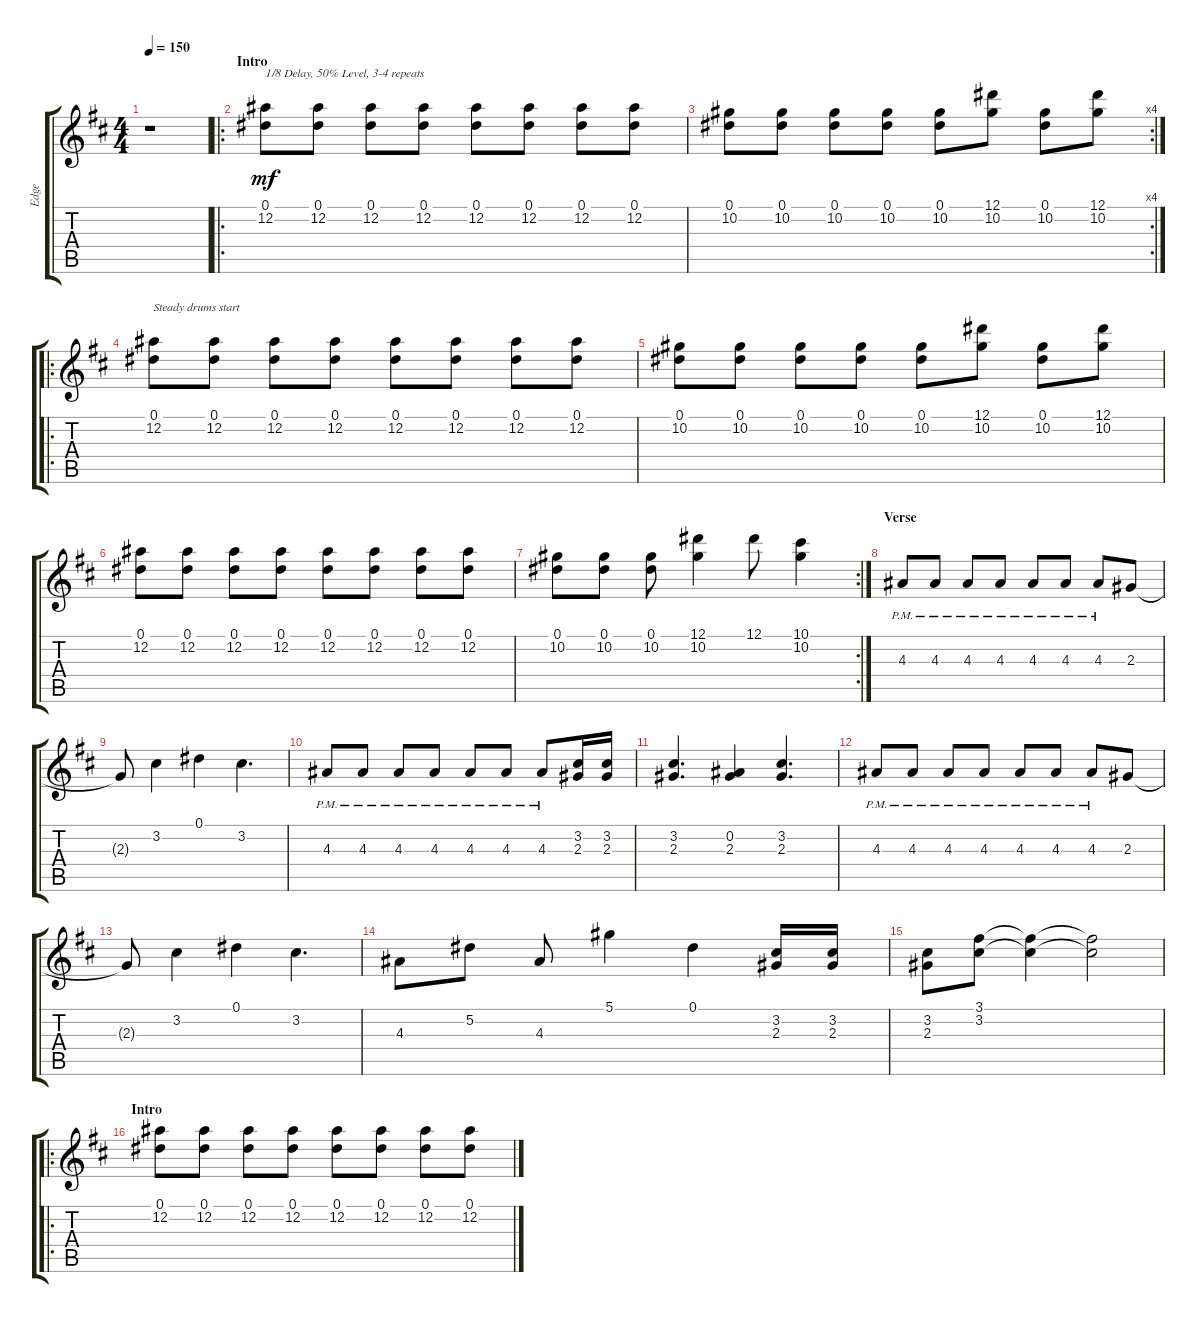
\track ("Edge" "Edge") {instrument overdrivenguitar}
\staff {score tabs}
\tuning (Eb4 Bb3 Gb3 Db3 Ab2 Eb2) {hide}
\ts (4 4)
\tempo 150
\clef g2
\ks d
r.1{dy mf instrument overdrivenguitar} |
\ro
\section ("" "Intro")
(0.1 12.2).8{txt "1/8 Delay, 50% Level, 3-4 repeats"} (0.1 12.2).8 (0.1 12.2).8 (0.1 12.2).8 (0.1 12.2).8 (0.1 12.2).8 (0.1 12.2).8 (0.1 12.2).8 |
\rc 4
(0.1 10.2).8 (0.1 10.2).8 (0.1 10.2).8 (0.1 10.2).8 (0.1 10.2).8 (12.1 10.2).8 (0.1 10.2).8 (12.1 10.2).8 |
\ro
(0.1 12.2).8{txt "Steady drums start"} (0.1 12.2).8 (0.1 12.2).8 (0.1 12.2).8 (0.1 12.2).8 (0.1 12.2).8 (0.1 12.2).8 (0.1 12.2).8 |
(0.1 10.2).8 (0.1 10.2).8 (0.1 10.2).8 (0.1 10.2).8 (0.1 10.2).8 (12.1 10.2).8 (0.1 10.2).8 (12.1 10.2).8 |
(0.1 12.2).8 (0.1 12.2).8 (0.1 12.2).8 (0.1 12.2).8 (0.1 12.2).8 (0.1 12.2).8 (0.1 12.2).8 (0.1 12.2).8 |
\rc 2
(0.1 10.2).8 (0.1 10.2).8 (0.1 10.2).8 (12.1 10.2).4 12.1.8 (10.1 10.2).4 |
\section ("" "Verse")
4.3{pm}.8 4.3{pm}.8 4.3{pm}.8 4.3{pm}.8 4.3{pm}.8 4.3{pm}.8 4.3{pm}.8 2.3.8 |
2.3{t}.8 3.2.4 0.1.4 3.2.4{d} |
4.3{pm}.8 4.3{pm}.8 4.3{pm}.8 4.3{pm}.8 4.3{pm}.8 4.3{pm}.8 4.3{pm}.8 (3.2 2.3).16 (3.2 2.3).16 |
(3.2 2.3).4{d} (0.2 2.3).4 (3.2 2.3).4{d} |
4.3{pm}.8 4.3{pm}.8 4.3{pm}.8 4.3{pm}.8 4.3{pm}.8 4.3{pm}.8 4.3{pm}.8 2.3.8 |
2.3{t}.8 3.2.4 0.1.4 3.2.4{d} |
4.3.8 5.2.8 4.3.8 5.1.4 0.1.4 (3.2 2.3).16 (3.2 2.3).16 |
(3.2 2.3).8 (3.1 3.2).8 (3.1{t} 3.2{t}).4 (3.1{t} 3.2{t}).2 |
\ro
\section ("" "Intro")
(0.1 12.2).8 (0.1 12.2).8 (0.1 12.2).8 (0.1 12.2).8 (0.1 12.2).8 (0.1 12.2).8 (0.1 12.2).8 (0.1 12.2).8
